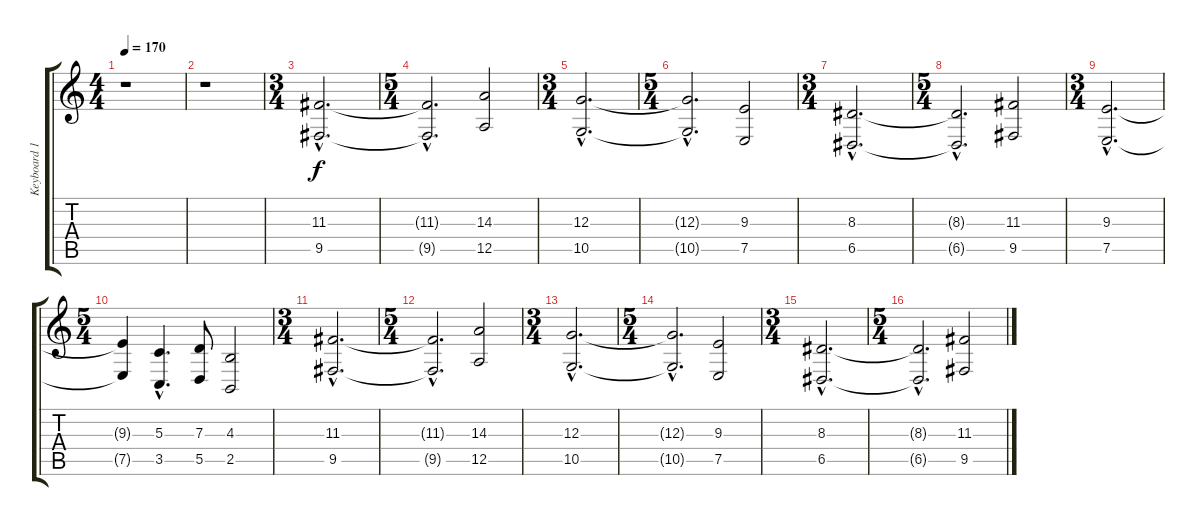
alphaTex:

\track ("Keyboard 1" "Keyboard 1") {instrument stringensemble1}
\staff {score tabs}
\tuning (E4 B3 G3 D3 A2 E2) {hide}
\ts (4 4)
\tempo 170
\clef g2
\ks c
r.1{dy f instrument stringensemble1} |
r.1 |
\ts (3 4)
\section ("" "")
(11.3{hac} 9.5{hac}).2{d} |
\ts (5 4)
(11.3{hac t} 9.5{hac t}).2{d} (14.3 12.5).2 |
\ts (3 4)
(12.3{hac} 10.5{hac}).2{d} |
\ts (5 4)
(12.3{hac t} 10.5{hac t}).2{d} (9.3 7.5).2 |
\ts (3 4)
(8.3{hac} 6.5{hac}).2{d} |
\ts (5 4)
(8.3{hac t} 6.5{hac t}).2{d} (11.3 9.5).2 |
\ts (3 4)
(9.3{hac} 7.5{hac}).2{d} |
\ts (5 4)
(9.3{t} 7.5{t}).4 (5.3{hac} 3.5{hac}).4{d} (7.3 5.5).8 (4.3 2.5).2 |
\ts (3 4)
(11.3{hac} 9.5{hac}).2{d} |
\ts (5 4)
(11.3{hac t} 9.5{hac t}).2{d} (14.3 12.5).2 |
\ts (3 4)
(12.3{hac} 10.5{hac}).2{d} |
\ts (5 4)
(12.3{hac t} 10.5{hac t}).2{d} (9.3 7.5).2 |
\ts (3 4)
(8.3{hac} 6.5{hac}).2{d} |
\ts (5 4)
(8.3{hac t} 6.5{hac t}).2{d} (11.3 9.5).2
